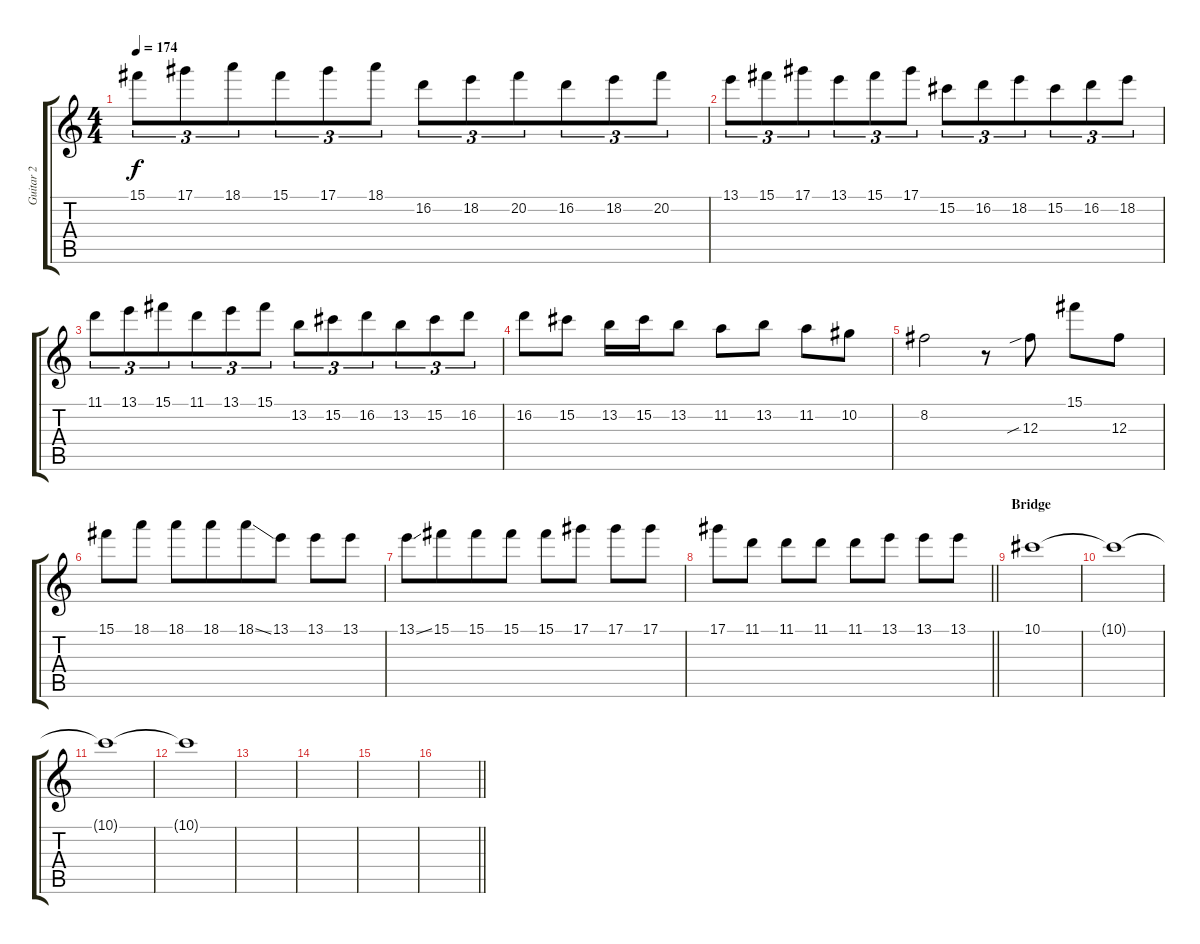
\track ("Guitar 2" "Guitar 2") {instrument distortionguitar}
\staff {score tabs}
\tuning (Eb4 Bb3 Gb3 Db3 Ab2 Db2) {hide}
\ts (4 4)
\tempo 174
\clef g2
\ks c
15.1.8{tu (3 2) dy f beam merge} 17.1.8{tu (3 2)} 18.1.8{tu (3 2) beam merge} 15.1.8{tu (3 2)} 17.1.8{tu (3 2) beam merge} 18.1.8{tu (3 2)} 16.2.8{tu (3 2) beam merge} 18.2.8{tu (3 2)} 20.2.8{tu (3 2) beam merge} 16.2.8{tu (3 2) beam merge} 18.2.8{tu (3 2)} 20.2.8{tu (3 2)} |
13.1.8{tu (3 2) beam merge} 15.1.8{tu (3 2)} 17.1.8{tu (3 2) beam merge} 13.1.8{tu (3 2)} 15.1.8{tu (3 2) beam merge} 17.1.8{tu (3 2)} 15.2.8{tu (3 2) beam merge} 16.2.8{tu (3 2)} 18.2.8{tu (3 2) beam merge} 15.2.8{tu (3 2) beam merge} 16.2.8{tu (3 2)} 18.2.8{tu (3 2)} |
11.1.8{tu (3 2) beam merge} 13.1.8{tu (3 2)} 15.1.8{tu (3 2) beam merge} 11.1.8{tu (3 2)} 13.1.8{tu (3 2) beam merge} 15.1.8{tu (3 2)} 13.2.8{tu (3 2) beam merge} 15.2.8{tu (3 2)} 16.2.8{tu (3 2) beam merge} 13.2.8{tu (3 2) beam merge} 15.2.8{tu (3 2)} 16.2.8{tu (3 2)} |
16.2.8{beam merge} 15.2.8 13.2.16{beam merge} 15.2.16{beam merge} 13.2.8 11.2.8{beam merge} 13.2.8 11.2.8 10.2.8 |
8.2.2 r.8 12.3{sib}.8 15.1.8{beam merge} 12.3.8 |
15.1.8 18.1.8 18.1.8{beam merge} 18.1.8{beam merge} 18.1{ss}.8 13.1.8 13.1.8 13.1.8 |
13.1{ss}.8 15.1.8{beam merge} 15.1.8{beam merge} 15.1.8 15.1.8{beam merge} 17.1.8 17.1.8{beam merge} 17.1.8 |
\barLineRight lightlight
17.1.8{beam merge} 11.1.8 11.1.8 11.1.8 11.1.8 13.1.8 13.1.8 13.1.8 |
\section ("" "Bridge")
10.1.1{volume 0} |
10.1{t}.1 |
10.1{t}.1 |
10.1{t}.1 |
|
|
|
\barLineRight lightlight
